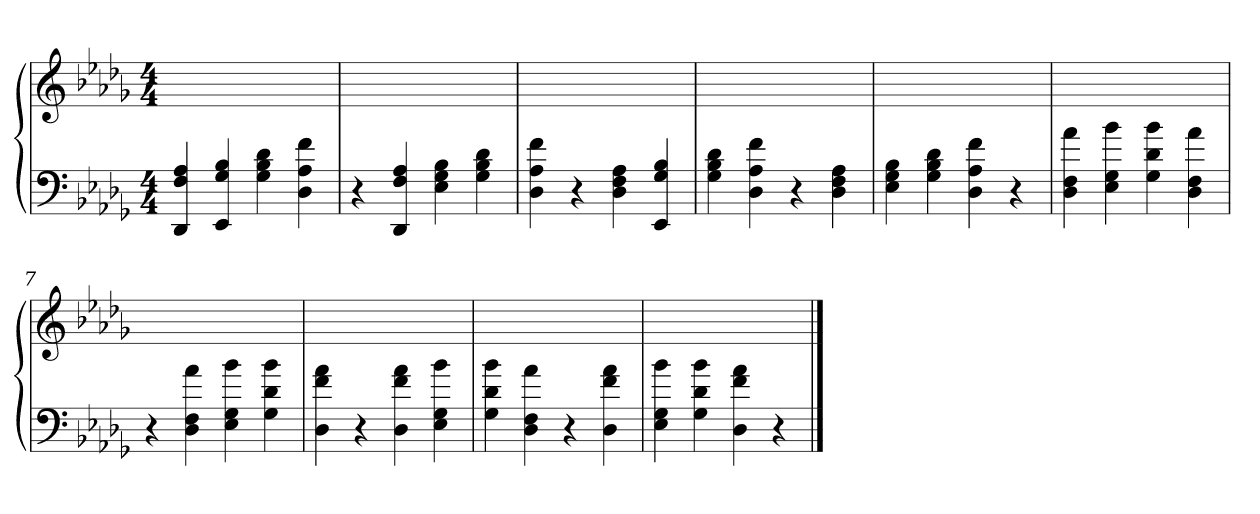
**kern	**kern
*part2	*part1
*staff2	*staff1
*clefF4	*clefG2
*k[b-e-a-d-g-]	*k[b-e-a-d-g-]
*D-:	*D-:
*M4/4	*M4/4
*MM60	*MM60
=1	=1
4DD- 4F 4A-	1ryy
4EE- 4G- 4B-	.
4G- 4B- 4d-	.
4D- 4A- 4f	.
=2	=2
4r	1ryy
4DD- 4F 4A-	.
4E- 4G- 4B-	.
4G- 4B- 4d-	.
=3	=3
4D- 4A- 4f	1ryy
4r	.
4D- 4F 4A-	.
4EE- 4G- 4B-	.
=4	=4
4G- 4B- 4d-	1ryy
4D- 4A- 4f	.
4r	.
4D- 4F 4A-	.
=5	=5
4E- 4G- 4B-	1ryy
4G- 4B- 4d-	.
4D- 4A- 4f	.
4r	.
=6	=6
4D- 4F 4a-	1ryy
4E- 4G- 4b-	.
4G- 4d- 4b-	.
4D- 4F 4a-	.
=7	=7
4r	1ryy
4D- 4F 4a-	.
4E- 4G- 4b-	.
4G- 4d- 4b-	.
=8	=8
4D- 4f 4a-	1ryy
4r	.
4D- 4f 4a-	.
4E- 4G- 4b-	.
=9	=9
4G- 4d- 4b-	1ryy
4D- 4F 4a-	.
4r	.
4D- 4f 4a-	.
=10	=10
4E- 4G- 4b-	1ryy
4G- 4d- 4b-	.
4D- 4f 4a-	.
4r	.
==	==
*-	*-
